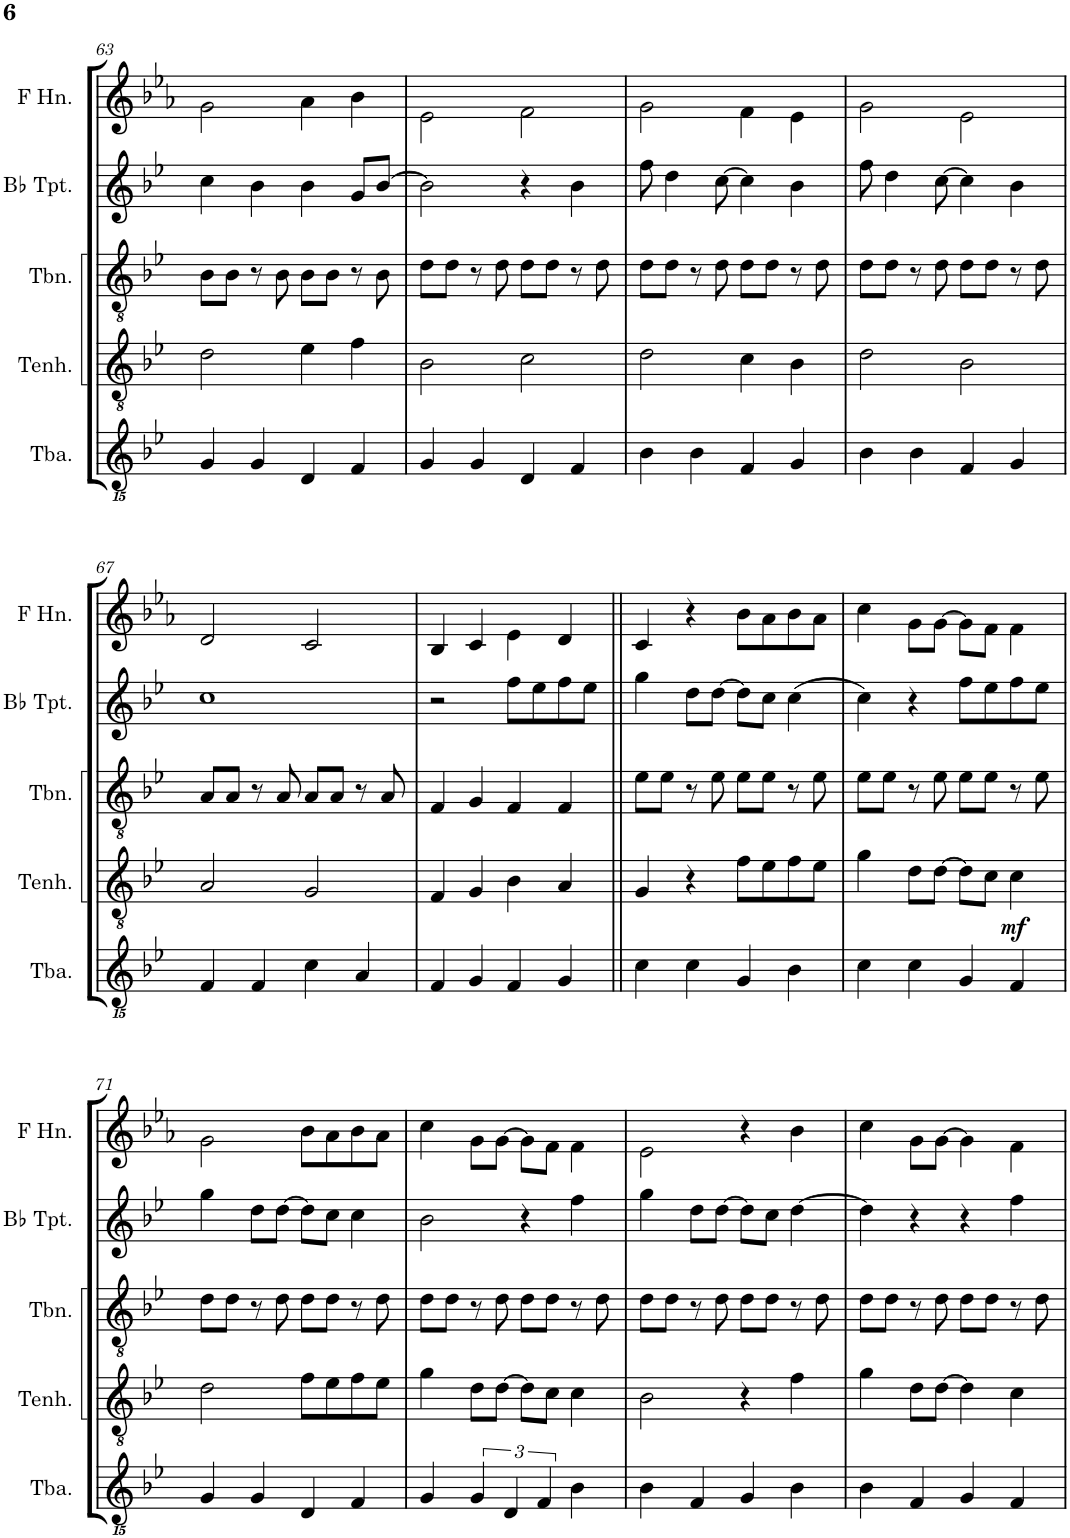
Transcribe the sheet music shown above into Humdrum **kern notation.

**kern	**dynam	**kern	**kern	**kern	**kern
*part5	*part5	*part4	*part3	*part2	*part1
*staff5	*staff5	*staff4	*staff3	*staff2	*staff1
*I"Tuba	*	*I"Tenorhorn	*I"Trombone	*I"Bb Trumpet	*I"Horn in F
*I'Tba.	*	*I'Tenh.	*I'Tbn.	*I'Bb Tpt.	*
!!LO:PB:g=z
*clefGvv2	*	*clefGv2	*clefGv2	*clefG2	*clefG2
*Trd1c2	*	*Trd1c2	*Trd1c2	*Trd1c2	*Trd4c7
*k[b-e-]	*	*k[b-e-]	*k[b-e-]	*k[b-e-]	*k[b-e-a-]
*M4/4	*	*M4/4	*M4/4	*M4/4	*M4/4
=63	=63	=63	=63	=63	=63
4GG/	.	2d\	8B-\L	4cc\	2g\
.	.	.	8B-\J	.	.
4GG/	.	.	8r	4b-\	.
.	.	.	8B-\	.	.
4DD/	.	4e-\	8B-\L	4b-\	4a-\
.	.	.	8B-\J	.	.
4FF/	.	4f\	8r	8g/L	4b-\
.	.	.	8B-\	[>8b-/J	.
=64	=64	=64	=64	=64	=64
4GG/	.	2B-\	8d\L	2b-\]	2e-\
.	.	.	8d\J	.	.
4GG/	.	.	8r	.	.
.	.	.	8d\	.	.
4DD/	.	2c\	8d\L	4r	2f\
.	.	.	8d\J	.	.
4FF/	.	.	8r	4b-\	.
.	.	.	8d\	.	.
=65	=65	=65	=65	=65	=65
4BB-\	.	2d\	8d\L	8ff\	2g\
.	.	.	8d\J	4dd\	.
4BB-\	.	.	8r	.	.
.	.	.	8d\	[>8cc\	.
4FF/	.	4c\	8d\L	4cc\]	4f\
.	.	.	8d\J	.	.
4GG/	.	4B-\	8r	4b-\	4e-\
.	.	.	8d\	.	.
=66	=66	=66	=66	=66	=66
4BB-\	.	2d\	8d\L	8ff\	2g\
.	.	.	8d\J	4dd\	.
4BB-\	.	.	8r	.	.
.	.	.	8d\	[>8cc\	.
4FF/	.	2B-\	8d\L	4cc\]	2e-\
.	.	.	8d\J	.	.
4GG/	.	.	8r	4b-\	.
.	.	.	8d\	.	.
!!LO:LB:g=z
=67	=67	=67	=67	=67	=67
4FF/	.	2A/	8A/L	1cc	2d/
.	.	.	8A/J	.	.
4FF/	.	.	8r	.	.
.	.	.	8A/	.	.
4C\	.	2G/	8A/L	.	2c/
.	.	.	8A/J	.	.
4AA/	.	.	8r	.	.
.	.	.	8A/	.	.
=68	=68	=68	=68	=68	=68
4FF/	.	4F/	4F/	2r	4B-/
4GG/	.	4G/	4G/	.	4c/
4FF/	.	4B-\	4F/	8ff\L	4e-\
.	.	.	.	8ee-\	.
4GG/	.	4A/	4F/	8ff\	4d/
.	.	.	.	8ee-\J	.
=69||	=69||	=69||	=69||	=69||	=69||
4C\	.	4G/	8e-\L	4gg\	4c/
.	.	.	8e-\J	.	.
4C\	.	4r	8r	8dd\L	4r
.	.	.	8e-\	[>8dd\J	.
4GG/	.	8f\L	8e-\L	8dd\L]	8b-\L
.	.	8e-\	8e-\J	8cc\J	8a-\
4BB-\	.	8f\	8r	(>4cc\	8b-\
.	.	8e-\J	8e-\	.	8a-\J
=70	=70	=70	=70	=70	=70
4C\	.	4g\	8e-\L	4cc\)	4cc\
.	.	.	8e-\J	.	.
4C\	.	8d\L	8r	4r	8g\L
.	.	[>8d\J	8e-\	.	[>8g\J
4GG/	.	8d\L]	8e-\L	8ff\L	8g\L]
.	.	8c\J	8e-\J	8ee-\	8f\J
!	!LO:DY:a	!	!	!	!
4FF/	mf	4c\	8r	8ff\	4f\
.	.	.	8e-\	8ee-\J	.
!!LO:LB:g=z
=71	=71	=71	=71	=71	=71
4GG/	.	2d\	8d\L	4gg\	2g\
.	.	.	8d\J	.	.
4GG/	.	.	8r	8dd\L	.
.	.	.	8d\	[>8dd\J	.
4DD/	.	8f\L	8d\L	8dd\L]	8b-\L
.	.	8e-\	8d\J	8cc\J	8a-\
4FF/	.	8f\	8r	4cc\	8b-\
.	.	8e-\J	8d\	.	8a-\J
=72	=72	=72	=72	=72	=72
4GG/	.	4g\	8d\L	2b-\	4cc\
.	.	.	8d\J	.	.
6GG/	.	8d\L	8r	.	8g\L
.	.	[>8d\J	8d\	.	[>8g\J
6DD/	.	.	.	.	.
.	.	8d\L]	8d\L	4r	8g\L]
6FF/	.	.	.	.	.
.	.	8c\J	8d\J	.	8f\J
4BB-\	.	4c\	8r	4ff\	4f\
.	.	.	8d\	.	.
=73	=73	=73	=73	=73	=73
4BB-\	.	2B-\	8d\L	4gg\	2e-\
.	.	.	8d\J	.	.
4FF/	.	.	8r	8dd\L	.
.	.	.	8d\	[>8dd\J	.
4GG/	.	4r	8d\L	8dd\L]	4r
.	.	.	8d\J	8cc\J	.
4BB-\	.	4f\	8r	[>4dd\	4b-\
.	.	.	8d\	.	.
=74	=74	=74	=74	=74	=74
4BB-\	.	4g\	8d\L	4dd\]	4cc\
.	.	.	8d\J	.	.
4FF/	.	8d\L	8r	4r	8g\L
.	.	[>8d\J	8d\	.	[>8g\J
4GG/	.	4d\]	8d\L	4r	4g\]
.	.	.	8d\J	.	.
4FF/	.	4c\	8r	4ff\	4f\
.	.	.	8d\	.	.
=	=	=	=	=	=
*-	*-	*-	*-	*-	*-
